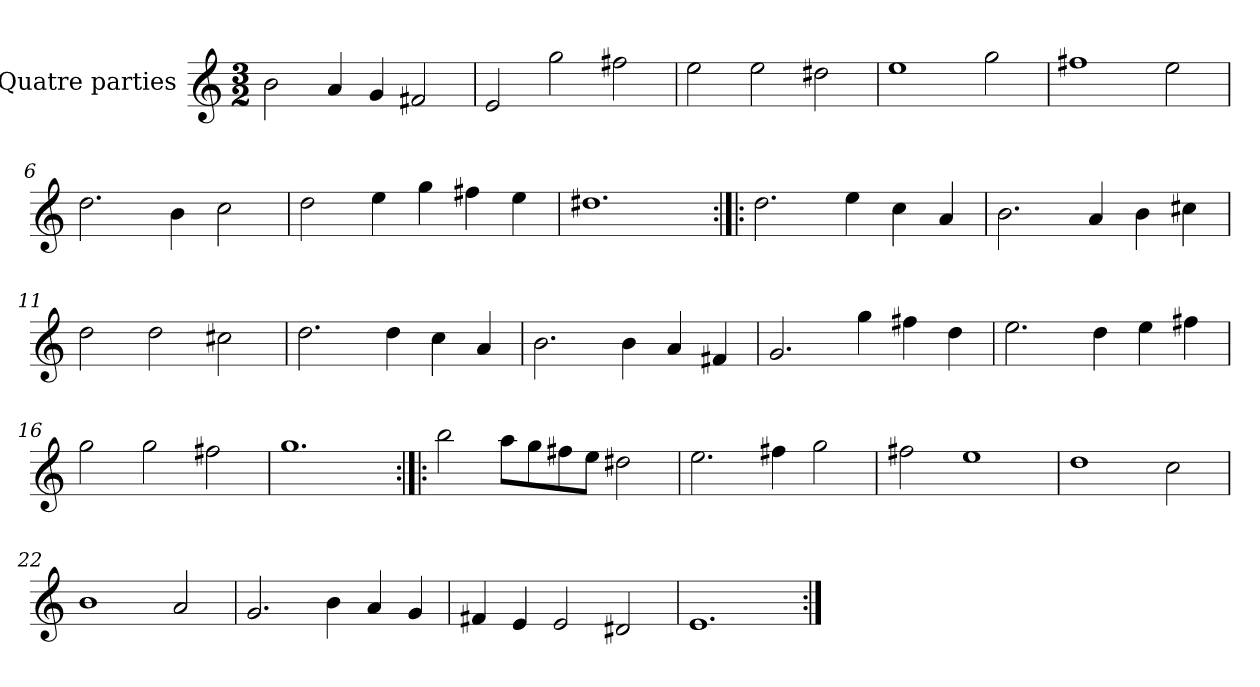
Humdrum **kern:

**kern
*part1
*staff1
*I"Quatre parties
*clefG2
*k[]
*M3/2
*MM180
=1
2b\
4a/
4g/
2f#X/
=2
2e/
2gg\
2ff#X\
=3
2ee\
2ee\
2dd#X\
=4
1ee
2gg\
=5
1ff#X
2ee\
=6
2.dd\
4b\
2cc\
=7
2dd\
4ee\
4gg\
4ff#X\
4ee\
=8
1.dd#X
=9:|!|:
2.dd\
4ee\
4cc\
4a/
=10
2.b\
4a/
4b\
4cc#X\
=11
2dd\
2dd\
2cc#X\
=12
2.dd\
4dd\
4cc\
4a/
=13
2.b\
4b\
4a/
4f#X/
=14
2.g/
4gg\
4ff#X\
4dd\
=15
2.ee\
4dd\
4ee\
4ff#X\
=16
2gg\
2gg\
2ff#X\
=17
1.gg
=18:|!|:
2bb\
8aa\L
8gg\
8ff#X\
8ee\J
2dd#X\
=19
2.ee\
4ff#X\
2gg\
=20
2ff#X\
1ee
=21
1dd
2cc\
=22
1b
2a/
=23
2.g/
4b\
4a/
4g/
=24
4f#X/
4e/
2e/
2d#X/
=25
1.e
=:|!
*-
